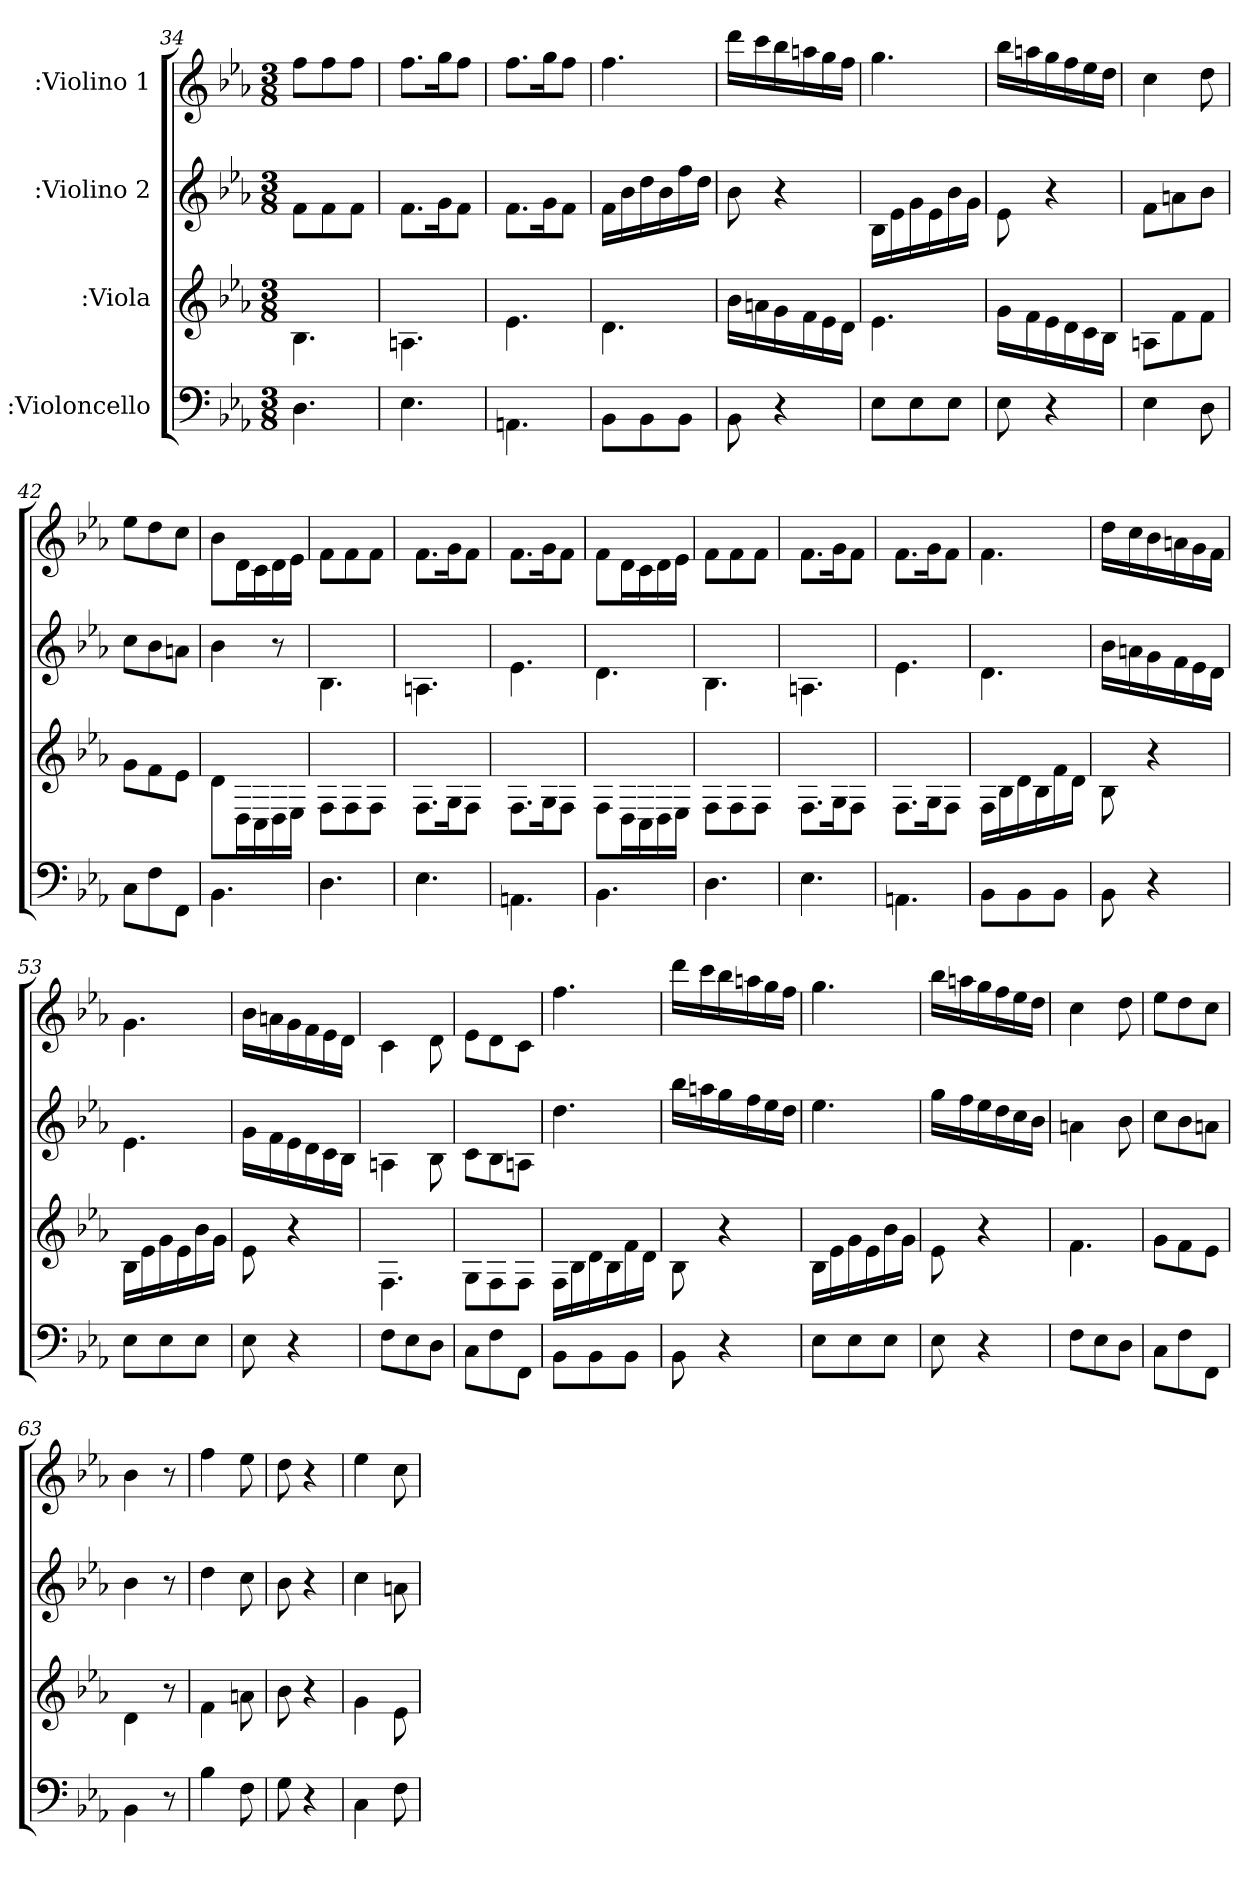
**kern	**kern	**kern	**kern
*part4	*part3	*part2	*part1
*staff4	*staff3	*staff2	*staff1
*I":Violoncello	*I":Viola	*I":Violino 2	*I":Violino 1
*k[b-e-a-]	*k[b-e-a-]	*k[b-e-a-]	*k[b-e-a-]
*E-:	*E-:	*E-:	*E-:
*M3/8	*M3/8	*M3/8	*M3/8
=34	=34	=34	=34
4.D\	4.B-\	8f\L	8ff\L
.	.	8f\	8ff\
.	.	8f\J	8ff\J
=35	=35	=35	=35
4.E-\	4.An\	8.f\L	8.ff\L
.	.	16g\K	16gg\K
.	.	8f\J	8ff\J
=36	=36	=36	=36
4.AAn\	4.e-\	8.f\L	8.ff\L
.	.	16g\K	16gg\K
.	.	8f\J	8ff\J
=37	=37	=37	=37
8BB-\L	4.d\	16f\LL	4.ff\
.	.	16b-\	.
8BB-\	.	16dd\	.
.	.	16b-\	.
8BB-\J	.	16ff\	.
.	.	16dd\JJ	.
=38	=38	=38	=38
8BB-\	16b-\LL	8b-\	16ddd\LL
.	16an\	.	16ccc\
4r	16g\	4r	16bb-\
.	16f\	.	16aan\
.	16e-\	.	16gg\
.	16d\JJ	.	16ff\JJ
=39	=39	=39	=39
8E-\L	4.e-\	16B-\LL	4.gg\
.	.	16e-\	.
8E-\	.	16g\	.
.	.	16e-\	.
8E-\J	.	16b-\	.
.	.	16g\JJ	.
=40	=40	=40	=40
8E-\	16g\LL	8e-\	16bb-\LL
.	16f\	.	16aan\
4r	16e-\	4r	16gg\
.	16d\	.	16ff\
.	16c\	.	16ee-\
.	16B-\JJ	.	16dd\JJ
=41	=41	=41	=41
4E-\	8An\L	8f\L	4cc\
.	8f\	8an\	.
8D\	8f\J	8b-\J	8dd\
=42	=42	=42	=42
8C\L	8g\L	8cc\L	8ee-\L
8F\	8f\	8b-\	8dd\
8FF\J	8e-\J	8an\J	8cc\J
=43	=43	=43	=43
4.BB-\	8d\L	4b-\	8b-\L
.	16D\L	.	16d\L
.	16C\	.	16c\
.	16D\	8r	16d\
.	16E-\JJ	.	16e-\JJ
=44	=44	=44	=44
4.D\	8F\L	4.B-\	8f\L
.	8F\	.	8f\
.	8F\J	.	8f\J
=45	=45	=45	=45
4.E-\	8.F\L	4.An\	8.f\L
.	16G\K	.	16g\K
.	8F\J	.	8f\J
=46	=46	=46	=46
4.AAn\	8.F\L	4.e-\	8.f\L
.	16G\K	.	16g\K
.	8F\J	.	8f\J
=47	=47	=47	=47
4.BB-\	8F\L	4.d\	8f\L
.	16D\L	.	16d\L
.	16C\	.	16c\
.	16D\	.	16d\
.	16E-\JJ	.	16e-\JJ
=48	=48	=48	=48
4.D\	8F\L	4.B-\	8f\L
.	8F\	.	8f\
.	8F\J	.	8f\J
=49	=49	=49	=49
4.E-\	8.F\L	4.An\	8.f\L
.	16G\K	.	16g\K
.	8F\J	.	8f\J
=50	=50	=50	=50
4.AAn\	8.F\L	4.e-\	8.f\L
.	16G\K	.	16g\K
.	8F\J	.	8f\J
=51	=51	=51	=51
8BB-\L	16F\LL	4.d\	4.f\
.	16B-\	.	.
8BB-\	16d\	.	.
.	16B-\	.	.
8BB-\J	16f\	.	.
.	16d\JJ	.	.
=52	=52	=52	=52
8BB-\	8B-\	16b-\LL	16dd\LL
.	.	16an\	16cc\
4r	4r	16g\	16b-\
.	.	16f\	16an\
.	.	16e-\	16g\
.	.	16d\JJ	16f\JJ
=53	=53	=53	=53
8E-\L	16B-\LL	4.e-\	4.g\
.	16e-\	.	.
8E-\	16g\	.	.
.	16e-\	.	.
8E-\J	16b-\	.	.
.	16g\JJ	.	.
=54	=54	=54	=54
8E-\	8e-\	16g\LL	16b-\LL
.	.	16f\	16an\
4r	4r	16e-\	16g\
.	.	16d\	16f\
.	.	16c\	16e-\
.	.	16B-\JJ	16d\JJ
=55	=55	=55	=55
8F\L	4.F\	4An\	4c\
8E-\	.	.	.
8D\J	.	8B-\	8d\
=56	=56	=56	=56
8C\L	8G\L	8c\L	8e-\L
8F\	8F\	8B-\	8d\
8FF\J	8F\J	8An\J	8c\J
=57	=57	=57	=57
8BB-\L	16F\LL	4.dd\	4.ff\
.	16B-\	.	.
8BB-\	16d\	.	.
.	16B-\	.	.
8BB-\J	16f\	.	.
.	16d\JJ	.	.
=58	=58	=58	=58
8BB-\	8B-\	16bb-\LL	16ddd\LL
.	.	16aan\	16ccc\
4r	4r	16gg\	16bb-\
.	.	16ff\	16aan\
.	.	16ee-\	16gg\
.	.	16dd\JJ	16ff\JJ
=59	=59	=59	=59
8E-\L	16B-\LL	4.ee-\	4.gg\
.	16e-\	.	.
8E-\	16g\	.	.
.	16e-\	.	.
8E-\J	16b-\	.	.
.	16g\JJ	.	.
=60	=60	=60	=60
8E-\	8e-\	16gg\LL	16bb-\LL
.	.	16ff\	16aan\
4r	4r	16ee-\	16gg\
.	.	16dd\	16ff\
.	.	16cc\	16ee-\
.	.	16b-\JJ	16dd\JJ
=61	=61	=61	=61
8F\L	4.f\	4an\	4cc\
8E-\	.	.	.
8D\J	.	8b-\	8dd\
=62	=62	=62	=62
8C\L	8g\L	8cc\L	8ee-\L
8F\	8f\	8b-\	8dd\
8FF\J	8e-\J	8an\J	8cc\J
=63	=63	=63	=63
4BB-\	4d\	4b-\	4b-\
8r	8r	8r	8r
=64	=64	=64	=64
4B-\	4f\	4dd\	4ff\
8F\	8an\	8cc\	8ee-\
=65	=65	=65	=65
8G\	8b-\	8b-\	8dd\
4r	4r	4r	4r
=66	=66	=66	=66
4C\	4g\	4cc\	4ee-\
8F\	8e-\	8an\	8cc\
=	=	=	=
*-	*-	*-	*-
